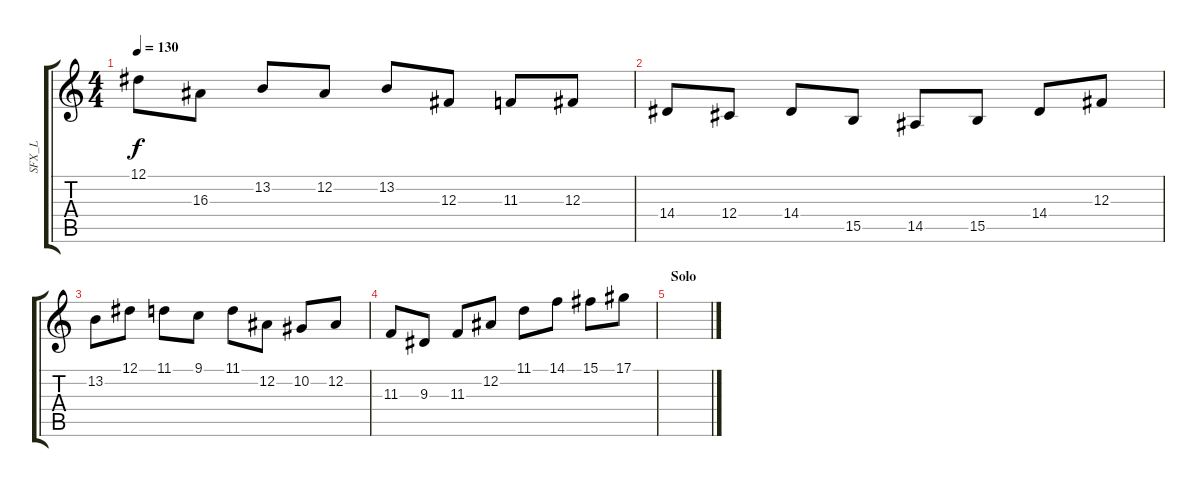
\track ("SFX_L" "SFX_L") {instrument sitar}
\staff {score tabs}
\tuning (Eb4 Bb3 Gb3 Db3 Ab2 Eb2) {hide}
\ts (4 4)
\tempo 130
\clef g2
\ks c
12.1.8{dy f} 16.3.8 13.2.8 12.2.8 13.2.8 12.3.8 11.3.8 12.3.8 |
14.4.8 12.4.8 14.4.8 15.5.8 14.5.8 15.5.8 14.4.8 12.3.8 |
13.2.8 12.1.8 11.1.8 9.1.8 11.1.8 12.2.8 10.2.8 12.2.8 |
11.3.8 9.3.8 11.3.8 12.2.8 11.1.8 14.1.8 15.1.8 17.1.8 |
\section ("" "Solo")
